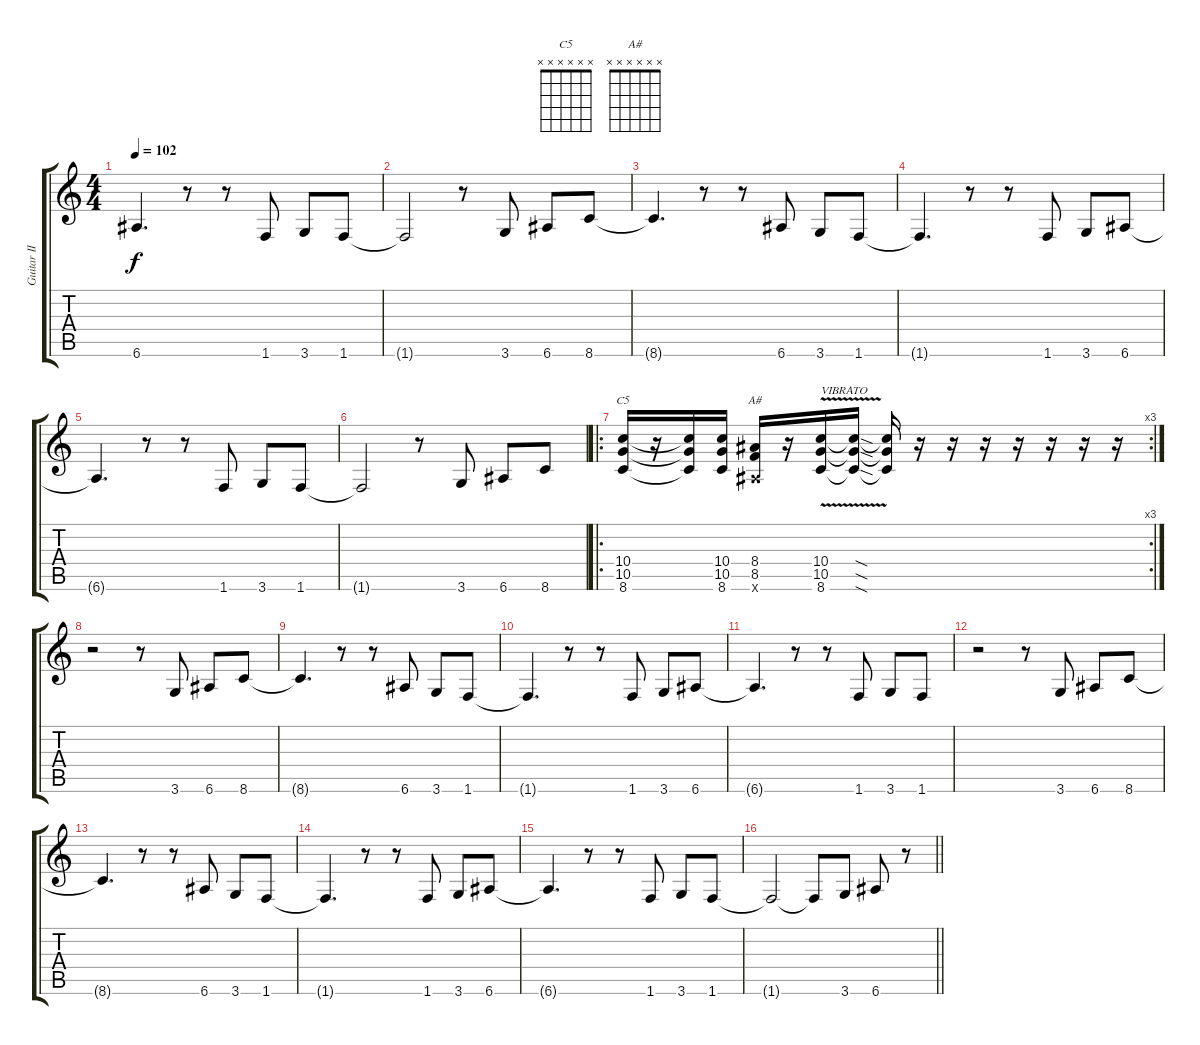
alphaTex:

\track ("Guitar II" "Guitar II") {instrument distortionguitar}
\staff {score tabs}
\tuning (E4 B3 G3 D3 A2 E2) {hide}
\chord ("C5" x x x x x x)
\chord ("A#" x x x x x x)
\ts (4 4)
\tempo 102
\clef g2
\ks c
6.6{t}.4{d dy f} r.8 r.8 1.6.8 3.6.8 1.6.8 |
1.6{t}.2 r.8 3.6.8 6.6.8 8.6.8 |
8.6{t}.4{d} r.8 r.8 6.6.8 3.6.8 1.6.8 |
1.6{t}.4{d} r.8 r.8 1.6.8 3.6.8 6.6.8 |
6.6{t}.4{d} r.8 r.8 1.6.8 3.6.8 1.6.8 |
1.6{t}.2 r.8 3.6.8 6.6.8 8.6.8 |
\ro
\rc 3
(10.4 10.5 8.6).16{ch "C5"} r.16 (10.4{t} 10.5{t} 8.6{t}).16 (10.4 10.5 8.6).16 (8.4 8.5 6.6{x}).16{ch "A#"} r.16 (10.4{v} 10.5{v} 8.6{v}).16{txt "VIBRATO"} (10.4{sod t} 10.5{sod t} 8.6{sod t}).16 (10.4{t} 10.5{t} 8.6{t}).16 r.16 r.16 r.16 r.16 r.16 r.16 r.16 |
r.2 r.8 3.6.8 6.6.8 8.6.8 |
8.6{t}.4{d} r.8 r.8 6.6.8 3.6.8 1.6.8 |
1.6{t}.4{d} r.8 r.8 1.6.8 3.6.8 6.6.8 |
6.6{t}.4{d} r.8 r.8 1.6.8 3.6.8 1.6.8 |
r.2 r.8 3.6.8 6.6.8 8.6.8 |
8.6{t}.4{d} r.8 r.8 6.6.8 3.6.8 1.6.8 |
1.6{t}.4{d} r.8 r.8 1.6.8 3.6.8 6.6.8 |
6.6{t}.4{d} r.8 r.8 1.6.8 3.6.8 1.6.8 |
\barLineRight lightlight
1.6{t}.2 1.6{t}.8 3.6.8 6.6.8 r.8
